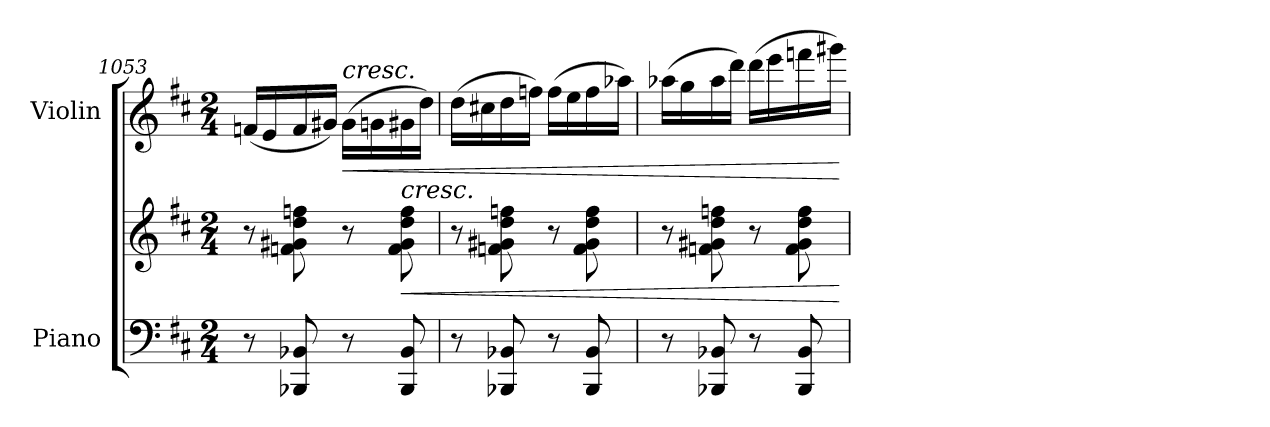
**kern	**kern	**dynam	**kern	**dynam
*part2	*part2	*part2	*part1	*part1
*staff3	*staff2	*staff2/3	*staff1	*staff1
*I"Piano	*	*	*I"Violin	*
*I'Pno.	*	*	*I'Vln.	*
*clefF4	*clefG2	*	*clefG2	*
*k[f#c#]	*k[f#c#]	*	*k[f#c#]	*
*M2/4	*M2/4	*	*M2/4	*
=1053	=1053	=1053	=1053	=1053
8r	8r	.	(16fn/LL	.
.	.	.	16e/	.
8BBB-X/ 8BB-X/	8fn\ 8g#X\ 8dd\ 8ffn\	.	16f/	.
.	.	.	16g#X/JJ)	.
!	!	!	!LO:TX:a:i:t=cresc.	!
!	!	!	!	!LO:HP:b
8r	8r	.	(16g#\LL	<
.	.	.	16gn\	.
!	!LO:TX:a:i:t=cresc.	!	!	!
!	!	!LO:HP:b	!	!
8BBB-/ 8BB-/	8f\ 8g#\ 8dd\ 8ff\	<	16g#X\	.
.	.	.	16dd\JJ)	.
=1054	=1054	=1054	=1054	=1054
8r	8r	.	(16dd\LL	.
.	.	.	16cc#X\	.
8BBB-X/ 8BB-X/	8fn\ 8g#X\ 8dd\ 8ffn\	.	16dd\	.
.	.	.	16ffn\JJ)	.
8r	8r	.	(16ff\LL	.
.	.	.	16ee\	.
8BBB-/ 8BB-/	8f\ 8g#\ 8dd\ 8ff\	.	16ff\	.
.	.	.	16aa-X\JJ)	.
!!LO:PB:g=z
=1055	=1055	=1055	=1055	=1055
8r	8r	.	(16aa-X\LL	.
.	.	.	16gg\	.
8BBB-X/ 8BB-X/	8fn\ 8g#X\ 8dd\ 8ffn\	.	16aa-\	.
.	.	.	16ddd\JJ)	.
8r	8r	.	(16ddd\LL	.
.	.	.	16eee\	.
8BBB-/ 8BB-/	8f\ 8g#\ 8dd\ 8ff\	.	16fffn\	.
.	.	.	16ggg#X\JJ)	.
.	.	[	.	[
=	=	=	=	=
*-	*-	*-	*-	*-
